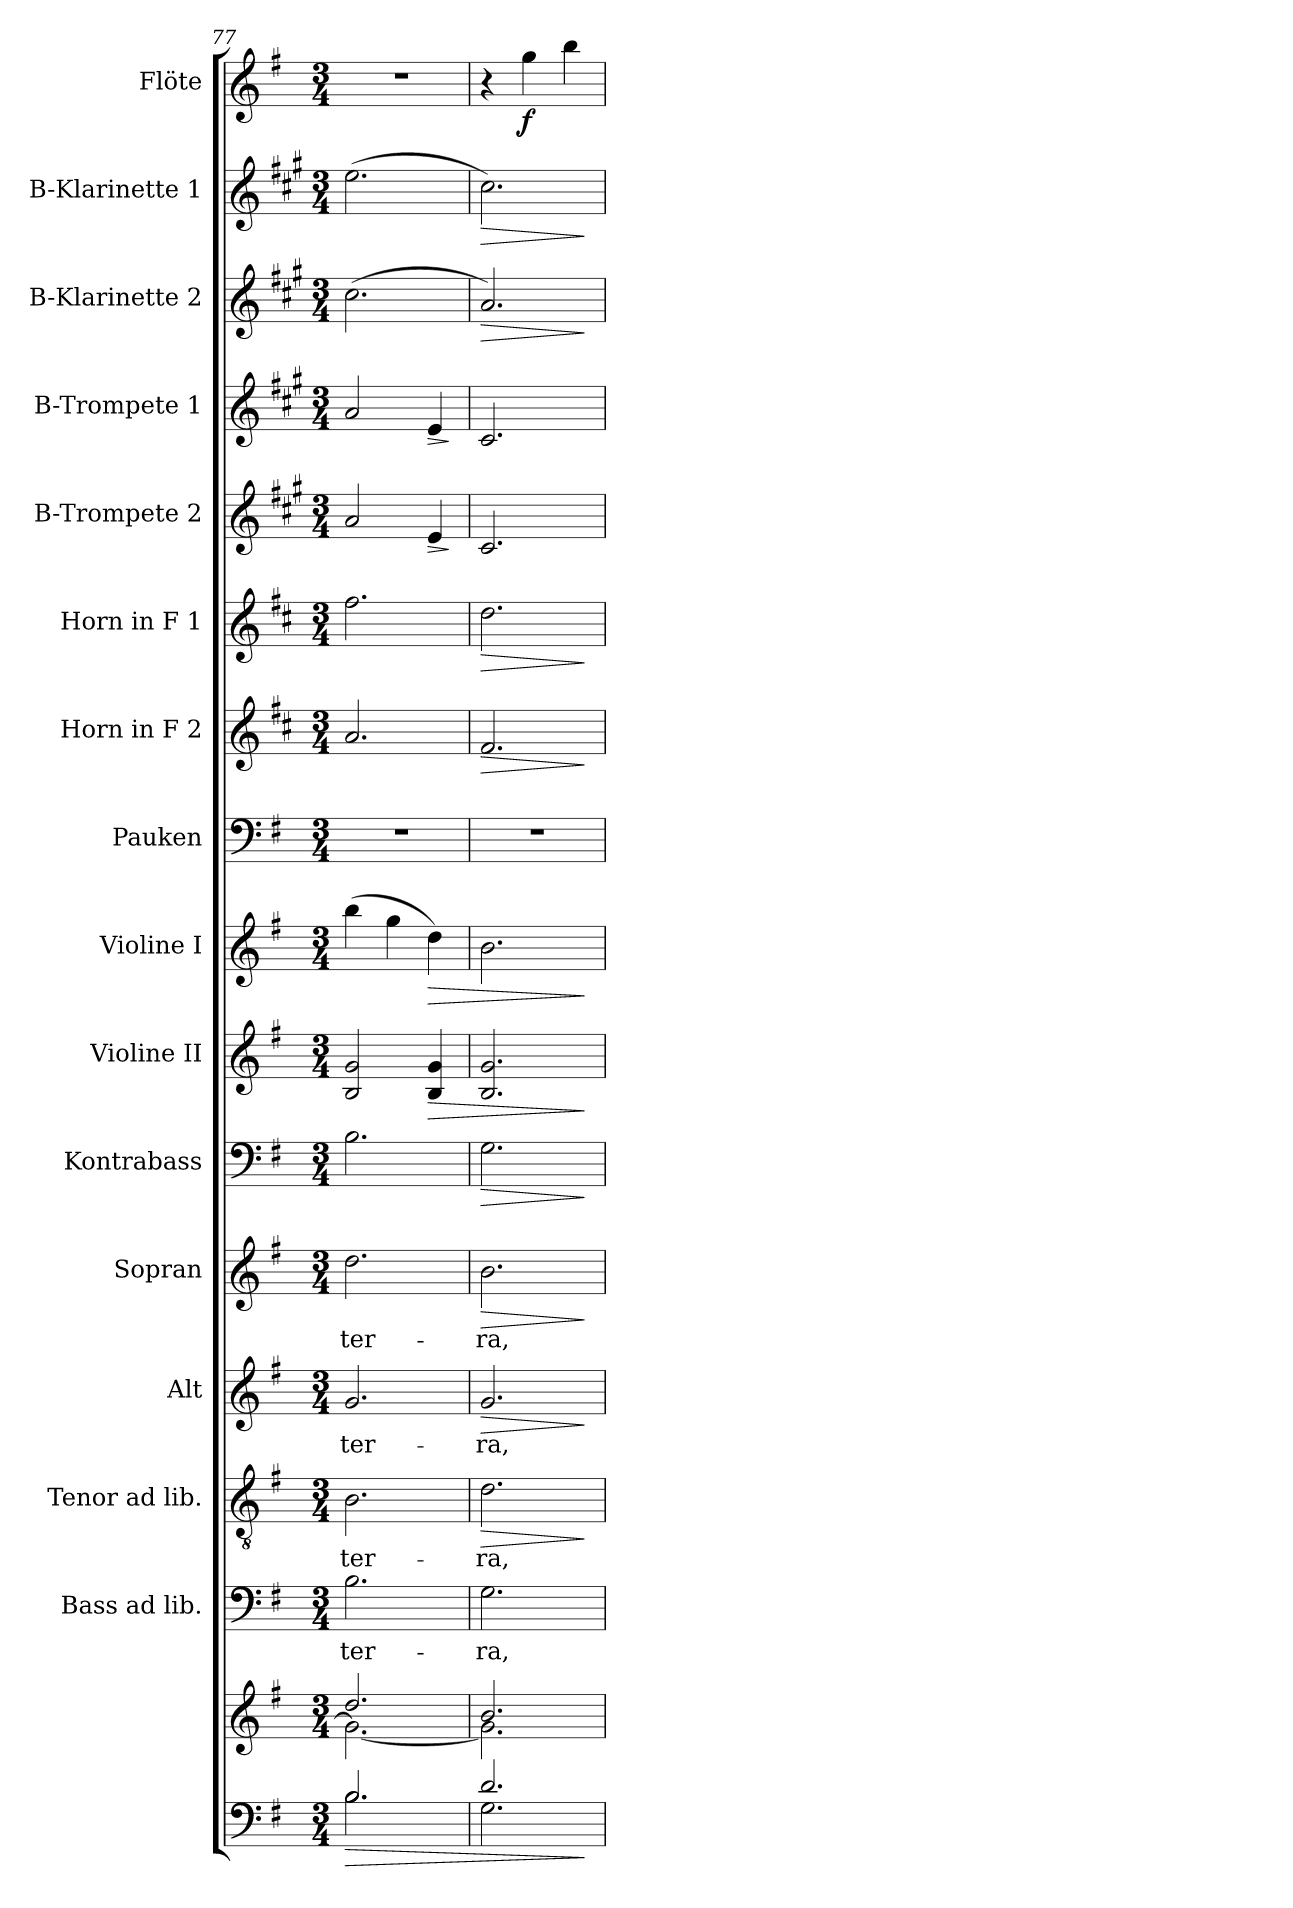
**kern	**kern	**dynam	**kern	**text	**kern	**text	**dynam	**kern	**text	**dynam	**kern	**text	**dynam	**kern	**dynam	**kern	**dynam	**kern	**dynam	**kern	**kern	**dynam	**kern	**dynam	**kern	**dynam	**kern	**dynam	**kern	**dynam	**kern	**dynam	**kern	**dynam
*part16	*part16	*part16	*part15	*part15	*part14	*part14	*part14	*part13	*part13	*part13	*part12	*part12	*part12	*part11	*part11	*part10	*part10	*part9	*part9	*part8	*part7	*part7	*part6	*part6	*part5	*part5	*part4	*part4	*part3	*part3	*part2	*part2	*part1	*part1
*staff17	*staff16	*staff16/17	*staff15	*staff15	*staff14	*staff14	*staff14	*staff13	*staff13	*staff13	*staff12	*staff12	*staff12	*staff11	*staff11	*staff10	*staff10	*staff9	*staff9	*staff8	*staff7	*staff7	*staff6	*staff6	*staff5	*staff5	*staff4	*staff4	*staff3	*staff3	*staff2	*staff2	*staff1	*staff1
*	*	*	*I"Bass ad lib.	*	*I"Tenor ad lib.	*	*	*I"Alt	*	*	*I"Sopran	*	*	*I"Kontrabass	*	*I"Violine II	*	*I"Violine I	*	*I"Pauken	*I"Horn in F 2	*	*I"Horn in F 1	*	*I"B-Trompete 2	*	*I"B-Trompete 1	*	*I"B-Klarinette 2	*	*I"B-Klarinette 1	*	*I"Flöte	*
*	*	*	*I'B.	*	*I'T.	*	*	*I'A.	*	*	*I'S.	*	*	*I'Kb.	*	*I'Vl. II	*	*I'Vl. I	*	*I'Pk.	*	*	*I'Hr. 1	*	*I'B Trp. 2	*	*I'B Trp. 1	*	*I'B Kl. 2	*	*I'B Kl. 1	*	*I'Fl.	*
*clefF4	*clefG2	*	*clefF4	*	*clefGv2	*	*	*clefG2	*	*	*clefG2	*	*	*clefF4	*	*clefG2	*	*clefG2	*	*clefF4	*clefG2	*	*clefG2	*	*clefG2	*	*clefG2	*	*clefG2	*	*clefG2	*	*clefG2	*
*	*	*	*	*	*	*	*	*	*	*	*	*	*	*ITrd7c12	*	*	*	*	*	*	*ITrd4c7	*	*ITrd4c7	*	*ITrd1c2	*	*ITrd1c2	*	*ITrd1c2	*	*ITrd1c2	*	*	*
*k[f#]	*k[f#]	*	*k[f#]	*	*k[f#]	*	*	*k[f#]	*	*	*k[f#]	*	*	*k[f#]	*	*k[f#]	*	*k[f#]	*	*k[f#]	*k[f#]	*	*k[f#]	*	*k[f#]	*	*k[f#]	*	*k[f#]	*	*k[f#]	*	*k[f#]	*
*G:	*G:	*	*G:	*	*G:	*	*	*G:	*	*	*G:	*	*	*G:	*	*G:	*	*G:	*	*G:	*G:	*	*G:	*	*G:	*	*G:	*	*G:	*	*G:	*	*G:	*
*M3/4	*M3/4	*	*M3/4	*	*M3/4	*	*	*M3/4	*	*	*M3/4	*	*	*M3/4	*	*M3/4	*	*M3/4	*	*M3/4	*M3/4	*	*M3/4	*	*M3/4	*	*M3/4	*	*M3/4	*	*M3/4	*	*M3/4	*
=77	=77	=77	=77	=77	=77	=77	=77	=77	=77	=77	=77	=77	=77	=77	=77	=77	=77	=77	=77	=77	=77	=77	=77	=77	=77	=77	=77	=77	=77	=77	=77	=77	=77	=77
!	!	!LO:HP:b=2	!	!	!	!	!	!	!	!	!	!	!	!	!	!	!	!	!	!	!	!	!	!	!	!	!	!	!	!	!	!	!	!
*^	*	*	*	*	*	*	*	*	*	*	*	*	*	*	*	*	*	*	*	*	*	*	*	*	*	*	*	*	*	*	*	*	*	*
!	!	!	!LO:HP:n=1:b=2	!	!LO:LY:b	!	!LO:LY:b	!	!	!LO:LY:b	!	!	!LO:LY:b	!	!	!	!	!	!	!	!	!	!	!	!	!	!	!	!	!	!	!	!	!	!
*	*	*^	*	*	*	*	*	*	*	*	*	*	*	*	*	*	*	*	*	*	*	*	*	*	*	*	*	*	*	*	*	*	*	*	*
2.B/	2.B\	2.dd/	2.g\_	> >	2.B\	ter-	2.B\	ter-	.	2.g/	ter-	.	2.dd\	ter-	.	2.BB\	.	2B/ 2g/	.	(>4bb\	.	2.r	2.d/	.	2.b\	.	2g/	.	2g/	.	(>2.b\	.	(>2.dd\	.	2.r	.
.	.	.	.	.	.	.	.	.	.	.	.	.	.	.	.	.	.	.	.	4gg\	.	.	.	.	.	.	.	.	.	.	.	.	.	.	.	.
!	!	!	!	!	!	!	!	!	!	!	!	!	!	!	!	!	!	!	!LO:HP:b	!	!LO:HP:b	!	!	!	!	!	!	!LO:HP:b	!	!LO:HP:b	!	!	!	!	!	!
.	.	.	.	.	.	.	.	.	.	.	.	.	.	.	.	.	.	4B/ 4g/	>	4dd\)	>	.	.	.	.	.	4d/	>	4d/	>	.	.	.	.	.	.
*v	*v	*	*	*	*	*	*	*	*	*	*	*	*	*	*	*	*	*	*	*	*	*	*	*	*	*	*	*	*	*	*	*	*	*	*	*
*	*v	*v	*	*	*	*	*	*	*	*	*	*	*	*	*	*	*	*	*	*	*	*	*	*	*	*	*	*	*	*	*	*	*	*	*
.	.	.	.	.	.	.	.	.	.	.	.	.	.	.	.	.	.	.	.	.	.	.	.	.	.	]	.	]	.	.	.	.	.	.
=78	=78	=78	=78	=78	=78	=78	=78	=78	=78	=78	=78	=78	=78	=78	=78	=78	=78	=78	=78	=78	=78	=78	=78	=78	=78	=78	=78	=78	=78	=78	=78	=78	=78	=78
*^	*^	*	*	*	*	*	*	*	*	*	*	*	*	*	*	*	*	*	*	*	*	*	*	*	*	*	*	*	*	*	*	*	*	*
!	!	!	!	!	!	!LO:LY:b	!	!LO:LY:b	!LO:HP:b	!	!LO:LY:b	!LO:HP:b	!	!LO:LY:b	!LO:HP:b	!	!LO:HP:b	!	!	!	!	!	!	!LO:HP:b	!	!LO:HP:b	!	!	!	!	!	!LO:HP:b	!	!LO:HP:b	!	!
2.d/	2.G\	2.b/	2.g\]	.	2.G\	-ra,	2.d\	-ra,	>	2.g/	-ra,	>	2.b\	-ra,	>	2.GG\	>	2.B/ 2.g/	.	2.b\	.	2.r	2.B/	>	2.g\	>	2.B/	.	2.B/	.	2.g/)	>	2.b\)	>	4r	.
!	!	!	!	!	!	!	!	!	!	!	!	!	!	!	!	!	!	!	!	!	!	!	!	!	!	!	!	!	!	!	!	!	!	!	!	!LO:DY:b
.	.	.	.	.	.	.	.	.	.	.	.	.	.	.	.	.	.	.	.	.	.	.	.	.	.	.	.	.	.	.	.	.	.	.	4gg\	f
.	.	.	.	.	.	.	.	.	.	.	.	.	.	.	.	.	.	.	.	.	.	.	.	.	.	.	.	.	.	.	.	.	.	.	4bb\	.
*v	*v	*	*	*	*	*	*	*	*	*	*	*	*	*	*	*	*	*	*	*	*	*	*	*	*	*	*	*	*	*	*	*	*	*	*	*
*	*v	*v	*	*	*	*	*	*	*	*	*	*	*	*	*	*	*	*	*	*	*	*	*	*	*	*	*	*	*	*	*	*	*	*	*
.	.	] ]	.	.	.	.	]	.	.	]	.	.	]	.	]	.	]	.	]	.	.	]	.	]	.	.	.	.	.	]	.	]	.	.
=	=	=	=	=	=	=	=	=	=	=	=	=	=	=	=	=	=	=	=	=	=	=	=	=	=	=	=	=	=	=	=	=	=	=
*-	*-	*-	*-	*-	*-	*-	*-	*-	*-	*-	*-	*-	*-	*-	*-	*-	*-	*-	*-	*-	*-	*-	*-	*-	*-	*-	*-	*-	*-	*-	*-	*-	*-	*-
